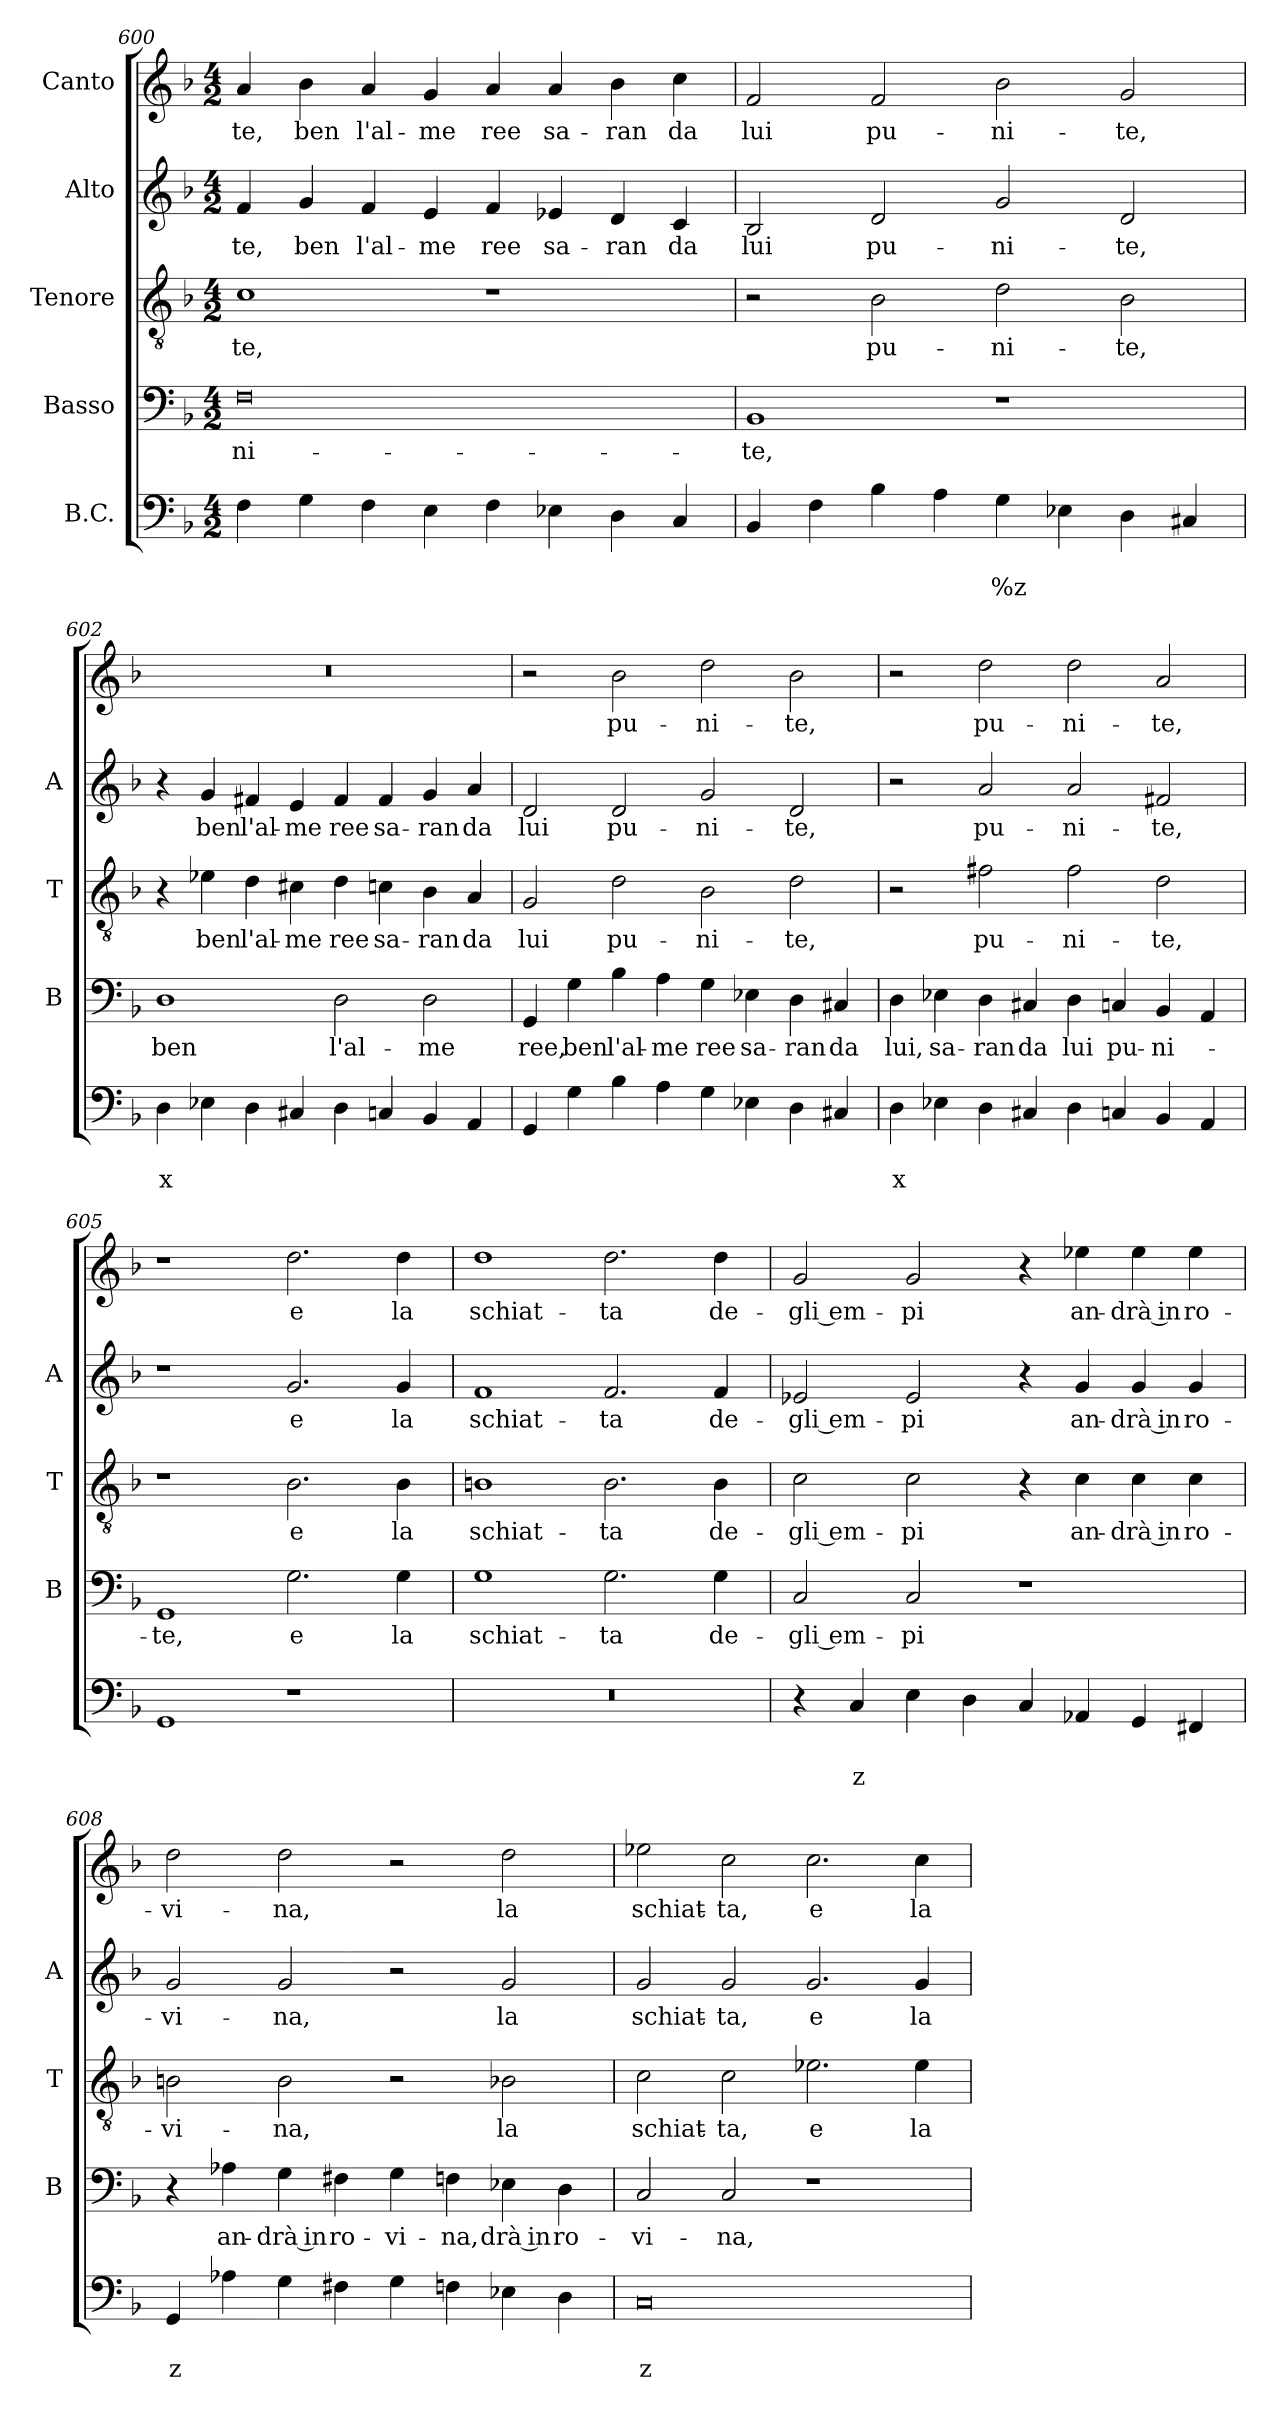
**kern	**text	**text	**kern	**text	**kern	**text	**kern	**text	**kern	**text
*part5	*part5	*part5	*part4	*part4	*part3	*part3	*part2	*part2	*part1	*part1
*staff5	*staff5	*staff5	*staff4	*staff4	*staff3	*staff3	*staff2	*staff2	*staff1	*staff1
*I"B.C.	*	*	*I"Basso	*	*I"Tenore	*	*I"Alto	*	*I"Canto	*
*	*	*	*I'B	*	*I'T	*	*I'A	*	*	*
*clefF4	*	*	*clefF4	*	*clefGv2	*	*clefG2	*	*clefG2	*
*k[b-]	*	*	*k[b-]	*	*k[b-]	*	*k[b-]	*	*k[b-]	*
*F:	*	*	*F:	*	*F:	*	*F:	*	*F:	*
*M4/2	*	*	*M4/2	*	*M4/2	*	*M4/2	*	*M4/2	*
=600	=600	=600	=600	=600	=600	=600	=600	=600	=600	=600
!	!	!	!	!LO:LY:b	!	!LO:LY:b	!	!LO:LY:b	!	!LO:LY:b
4F\	.	.	0F	-ni-	1c	-te,	4f/	-te,	4a/	-te,
!	!	!	!	!	!	!	!	!LO:LY:b	!	!LO:LY:b
4G\	.	.	.	.	.	.	4g/	ben	4b-\	ben
!	!	!	!	!	!	!	!	!LO:LY:b	!	!LO:LY:b
4F\	.	.	.	.	.	.	4f/	l'al-	4a/	l'al-
!	!	!	!	!	!	!	!	!LO:LY:b	!	!LO:LY:b
4E\	.	.	.	.	.	.	4e/	-me	4g/	-me
!	!	!	!	!	!	!	!	!LO:LY:b	!	!LO:LY:b
4F\	.	.	.	.	1r	.	4f/	ree	4a/	ree
!	!	!	!	!	!	!	!	!LO:LY:b	!	!LO:LY:b
4E-X\	.	.	.	.	.	.	4e-X/	sa-	4a/	sa-
!	!	!	!	!	!	!	!	!LO:LY:b	!	!LO:LY:b
4D\	.	.	.	.	.	.	4d/	-ran	4b-\	-ran
!	!	!	!	!	!	!	!	!LO:LY:b	!	!LO:LY:b
4C/	.	.	.	.	.	.	4c/	da	4cc\	da
=601	=601	=601	=601	=601	=601	=601	=601	=601	=601	=601
!	!	!	!	!LO:LY:b	!	!	!	!LO:LY:b	!	!LO:LY:b
4BB-/	.	.	1BB-	-te,	2r	.	2B-/	lui	2f/	lui
4F\	.	.	.	.	.	.	.	.	.	.
!	!	!	!	!	!	!LO:LY:b	!	!LO:LY:b	!	!LO:LY:b
4B-\	.	.	.	.	2B-\	pu-	2d/	pu-	2f/	pu-
4A\	.	.	.	.	.	.	.	.	.	.
!	!	!LO:LY:b	!	!	!	!LO:LY:b	!	!LO:LY:b	!	!LO:LY:b
4G\	.	%z	1r	.	2d\	-ni-	2g/	-ni-	2b-\	-ni-
4E-X\	.	.	.	.	.	.	.	.	.	.
!	!	!	!	!	!	!LO:LY:b	!	!LO:LY:b	!	!LO:LY:b
4D\	.	.	.	.	2B-\	-te,	2d/	-te,	2g/	-te,
4C#X/	.	.	.	.	.	.	.	.	.	.
!!LO:LB:g=z
=602	=602	=602	=602	=602	=602	=602	=602	=602	=602	=602
!	!	!LO:LY:b	!	!LO:LY:b	!	!	!	!	!	!
4D\	.	x	1D	ben	4r	.	4r	.	0r	.
!	!	!	!	!	!	!LO:LY:b	!	!LO:LY:b	!	!
4E-X\	.	.	.	.	4e-X\	ben	4g/	ben	.	.
!	!	!	!	!	!	!LO:LY:b	!	!LO:LY:b	!	!
4D\	.	.	.	.	4d\	l'al-	4f#X/	l'al-	.	.
!	!	!	!	!	!	!LO:LY:b	!	!LO:LY:b	!	!
4C#X/	.	.	.	.	4c#X\	-me	4e/	-me	.	.
!	!	!	!	!LO:LY:b	!	!LO:LY:b	!	!LO:LY:b	!	!
4D\	.	.	2D\	l'al-	4d\	ree	4f#/	ree	.	.
!	!	!	!	!	!	!LO:LY:b	!	!LO:LY:b	!	!
4Cn/	.	.	.	.	4cn\	sa-	4f#/	sa-	.	.
!	!	!	!	!LO:LY:b	!	!LO:LY:b	!	!LO:LY:b	!	!
4BB-/	.	.	2D\	-me	4B-\	-ran	4g/	-ran	.	.
!	!	!	!	!	!	!LO:LY:b	!	!LO:LY:b	!	!
4AA/	.	.	.	.	4A/	da	4a/	da	.	.
=603	=603	=603	=603	=603	=603	=603	=603	=603	=603	=603
!	!	!	!	!LO:LY:b	!	!LO:LY:b	!	!LO:LY:b	!	!
4GG/	.	.	4GG/	ree,	2G/	lui	2d/	lui	2r	.
!	!	!	!	!LO:LY:b	!	!	!	!	!	!
4G\	.	.	4G\	ben	.	.	.	.	.	.
!	!	!	!	!LO:LY:b	!	!LO:LY:b	!	!LO:LY:b	!	!LO:LY:b
4B-\	.	.	4B-\	l'al-	2d\	pu-	2d/	pu-	2b-\	pu-
!	!	!	!	!LO:LY:b	!	!	!	!	!	!
4A\	.	.	4A\	-me	.	.	.	.	.	.
!	!	!	!	!LO:LY:b	!	!LO:LY:b	!	!LO:LY:b	!	!LO:LY:b
4G\	.	.	4G\	ree	2B-\	-ni-	2g/	-ni-	2dd\	-ni-
!	!	!	!	!LO:LY:b	!	!	!	!	!	!
4E-X\	.	.	4E-X\	sa-	.	.	.	.	.	.
!	!	!	!	!LO:LY:b	!	!LO:LY:b	!	!LO:LY:b	!	!LO:LY:b
4D\	.	.	4D\	-ran	2d\	-te,	2d/	-te,	2b-\	-te,
!	!	!	!	!LO:LY:b	!	!	!	!	!	!
4C#X/	.	.	4C#X/	da	.	.	.	.	.	.
=604	=604	=604	=604	=604	=604	=604	=604	=604	=604	=604
!	!	!LO:LY:b	!	!LO:LY:b	!	!	!	!	!	!
4D\	.	x	4D\	lui,	2r	.	2r	.	2r	.
!	!	!	!	!LO:LY:b	!	!	!	!	!	!
4E-X\	.	.	4E-X\	sa-	.	.	.	.	.	.
!	!	!	!	!LO:LY:b	!	!LO:LY:b	!	!LO:LY:b	!	!LO:LY:b
4D\	.	.	4D\	-ran	2f#X\	pu-	2a/	pu-	2dd\	pu-
!	!	!	!	!LO:LY:b	!	!	!	!	!	!
4C#X/	.	.	4C#X/	da	.	.	.	.	.	.
!	!	!	!	!LO:LY:b	!	!LO:LY:b	!	!LO:LY:b	!	!LO:LY:b
4D\	.	.	4D\	lui	2f#\	-ni-	2a/	-ni-	2dd\	-ni-
!	!	!	!	!LO:LY:b	!	!	!	!	!	!
4Cn/	.	.	4Cn/	pu-	.	.	.	.	.	.
!	!	!	!	!LO:LY:b	!	!LO:LY:b	!	!LO:LY:b	!	!LO:LY:b
4BB-/	.	.	4BB-/	-ni-	2d\	-te,	2f#X/	-te,	2a/	-te,
4AA/	.	.	4AA/	.	.	.	.	.	.	.
=605	=605	=605	=605	=605	=605	=605	=605	=605	=605	=605
!	!	!	!	!LO:LY:b	!	!	!	!	!	!
1GG	.	.	1GG	-te,	1r	.	1r	.	1r	.
!	!	!	!	!LO:LY:b	!	!LO:LY:b	!	!LO:LY:b	!	!LO:LY:b
1r	.	.	2.G\	e	2.B-\	e	2.g/	e	2.dd\	e
!	!	!	!	!LO:LY:b	!	!LO:LY:b	!	!LO:LY:b	!	!LO:LY:b
.	.	.	4G\	la	4B-\	la	4g/	la	4dd\	la
!!LO:PB:g=z
=606	=606	=606	=606	=606	=606	=606	=606	=606	=606	=606
!	!	!	!	!LO:LY:b	!	!LO:LY:b	!	!LO:LY:b	!	!LO:LY:b
0r	.	.	1G	schiat-	1Bn	schiat-	1f	schiat-	1dd	schiat-
!	!	!	!	!LO:LY:b	!	!LO:LY:b	!	!LO:LY:b	!	!LO:LY:b
.	.	.	2.G\	-ta	2.B\	-ta	2.f/	-ta	2.dd\	-ta
!	!	!	!	!LO:LY:b	!	!LO:LY:b	!	!LO:LY:b	!	!LO:LY:b
.	.	.	4G\	de-	4B\	de-	4f/	de-	4dd\	de-
=607	=607	=607	=607	=607	=607	=607	=607	=607	=607	=607
!	!	!	!	!LO:LY:b	!	!LO:LY:b	!	!LO:LY:b	!	!LO:LY:b
4r	.	.	2C/	-gli em-	2c\	-gli em-	2e-X/	-gli em-	2g/	-gli em-
!	!	!LO:LY:b	!	!	!	!	!	!	!	!
4C/	.	z	.	.	.	.	.	.	.	.
!	!	!	!	!LO:LY:b	!	!LO:LY:b	!	!LO:LY:b	!	!LO:LY:b
4E\	.	.	2C/	-pi	2c\	-pi	2e-/	-pi	2g/	-pi
4D\	.	.	.	.	.	.	.	.	.	.
4C/	.	.	1r	.	4r	.	4r	.	4r	.
!	!	!	!	!	!	!LO:LY:b	!	!LO:LY:b	!	!LO:LY:b
4AA-X/	.	.	.	.	4c\	an-	4g/	an-	4ee-X\	an-
!	!	!	!	!	!	!LO:LY:b	!	!LO:LY:b	!	!LO:LY:b
4GG/	.	.	.	.	4c\	-drà in	4g/	-drà in	4ee-\	-drà in
!	!	!	!	!	!	!LO:LY:b	!	!LO:LY:b	!	!LO:LY:b
4FF#X/	.	.	.	.	4c\	ro-	4g/	ro-	4ee-\	ro-
=608	=608	=608	=608	=608	=608	=608	=608	=608	=608	=608
!	!	!LO:LY:b	!	!	!	!LO:LY:b	!	!LO:LY:b	!	!LO:LY:b
4GG/	.	z	4r	.	2Bn\	-vi-	2g/	-vi-	2dd\	-vi-
!	!	!	!	!LO:LY:b	!	!	!	!	!	!
4A-X\	.	.	4A-X\	an-	.	.	.	.	.	.
!	!	!	!	!LO:LY:b	!	!LO:LY:b	!	!LO:LY:b	!	!LO:LY:b
4G\	.	.	4G\	-drà in	2B\	-na,	2g/	-na,	2dd\	-na,
!	!	!	!	!LO:LY:b	!	!	!	!	!	!
4F#X\	.	.	4F#X\	ro-	.	.	.	.	.	.
!	!	!	!	!LO:LY:b	!	!	!	!	!	!
4G\	.	.	4G\	-vi-	2r	.	2r	.	2r	.
!	!	!	!	!LO:LY:b	!	!	!	!	!	!
4Fn\	.	.	4Fn\	-na,	.	.	.	.	.	.
!	!	!	!	!LO:LY:b	!	!LO:LY:b	!	!LO:LY:b	!	!LO:LY:b
4E-X\	.	.	4E-X\	drà in	2B-X\	la	2g/	la	2dd\	la
!	!	!	!	!LO:LY:b	!	!	!	!	!	!
4D\	.	.	4D\	ro-	.	.	.	.	.	.
=609	=609	=609	=609	=609	=609	=609	=609	=609	=609	=609
!	!	!LO:LY:b	!	!LO:LY:b	!	!LO:LY:b	!	!LO:LY:b	!	!LO:LY:b
0C	.	z	2C/	-vi-	2c\	schiat-	2g/	schiat-	2ee-X\	schiat-
!	!	!	!	!LO:LY:b	!	!LO:LY:b	!	!LO:LY:b	!	!LO:LY:b
.	.	.	2C/	-na,	2c\	-ta,	2g/	-ta,	2cc\	-ta,
!	!	!	!	!	!	!LO:LY:b	!	!LO:LY:b	!	!LO:LY:b
.	.	.	1r	.	2.e-X\	e	2.g/	e	2.cc\	e
!	!	!	!	!	!	!LO:LY:b	!	!LO:LY:b	!	!LO:LY:b
.	.	.	.	.	4e-\	la	4g/	la	4cc\	la
=	=	=	=	=	=	=	=	=	=	=
*-	*-	*-	*-	*-	*-	*-	*-	*-	*-	*-
